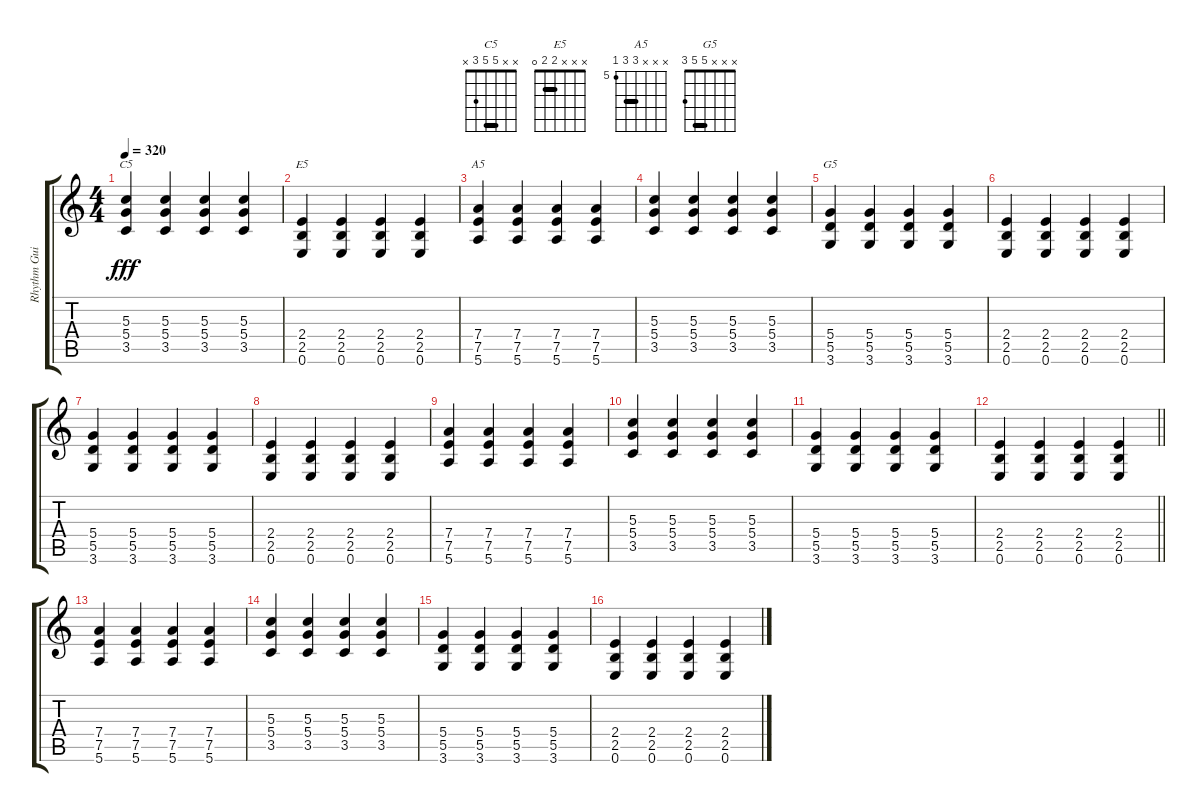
\track ("Rhythm Guitar" "Rhythm Gui") {instrument distortionguitar}
\staff {score tabs}
\tuning (E4 B3 G3 D3 A2 E2) {hide}
\chord ("C5" x x 5 5 3 x) {barre 5}
\chord ("E5" x x x 2 2 0) {barre 2}
\chord ("A5" x x x 7 7 5) {firstfret 5 barre 7}
\chord ("G5" x x x 5 5 3) {barre 5}
\ts (4 4)
\tempo 320
\clef g2
\ks c
(5.3 5.4 3.5).4{ch "C5" dy fff} (5.3 5.4 3.5).4 (5.3 5.4 3.5).4 (5.3 5.4 3.5).4 |
(2.4 2.5 0.6).4{ch "E5"} (2.4 2.5 0.6).4 (2.4 2.5 0.6).4 (2.4 2.5 0.6).4 |
(7.4 7.5 5.6).4{ch "A5"} (7.4 7.5 5.6).4 (7.4 7.5 5.6).4 (7.4 7.5 5.6).4 |
(5.3 5.4 3.5).4 (5.3 5.4 3.5).4 (5.3 5.4 3.5).4 (5.3 5.4 3.5).4 |
(5.4 5.5 3.6).4{ch "G5"} (5.4 5.5 3.6).4 (5.4 5.5 3.6).4 (5.4 5.5 3.6).4 |
(2.4 2.5 0.6).4 (2.4 2.5 0.6).4 (2.4 2.5 0.6).4 (2.4 2.5 0.6).4 |
(5.4 5.5 3.6).4 (5.4 5.5 3.6).4 (5.4 5.5 3.6).4 (5.4 5.5 3.6).4 |
(2.4 2.5 0.6).4 (2.4 2.5 0.6).4 (2.4 2.5 0.6).4 (2.4 2.5 0.6).4 |
(7.4 7.5 5.6).4 (7.4 7.5 5.6).4 (7.4 7.5 5.6).4 (7.4 7.5 5.6).4 |
(5.3 5.4 3.5).4 (5.3 5.4 3.5).4 (5.3 5.4 3.5).4 (5.3 5.4 3.5).4 |
(5.4 5.5 3.6).4 (5.4 5.5 3.6).4 (5.4 5.5 3.6).4 (5.4 5.5 3.6).4 |
\barLineRight lightlight
(2.4 2.5 0.6).4 (2.4 2.5 0.6).4 (2.4 2.5 0.6).4 (2.4 2.5 0.6).4 |
(7.4 7.5 5.6).4 (7.4 7.5 5.6).4 (7.4 7.5 5.6).4 (7.4 7.5 5.6).4 |
(5.3 5.4 3.5).4 (5.3 5.4 3.5).4 (5.3 5.4 3.5).4 (5.3 5.4 3.5).4 |
(5.4 5.5 3.6).4 (5.4 5.5 3.6).4 (5.4 5.5 3.6).4 (5.4 5.5 3.6).4 |
(2.4 2.5 0.6).4 (2.4 2.5 0.6).4 (2.4 2.5 0.6).4 (2.4 2.5 0.6).4
